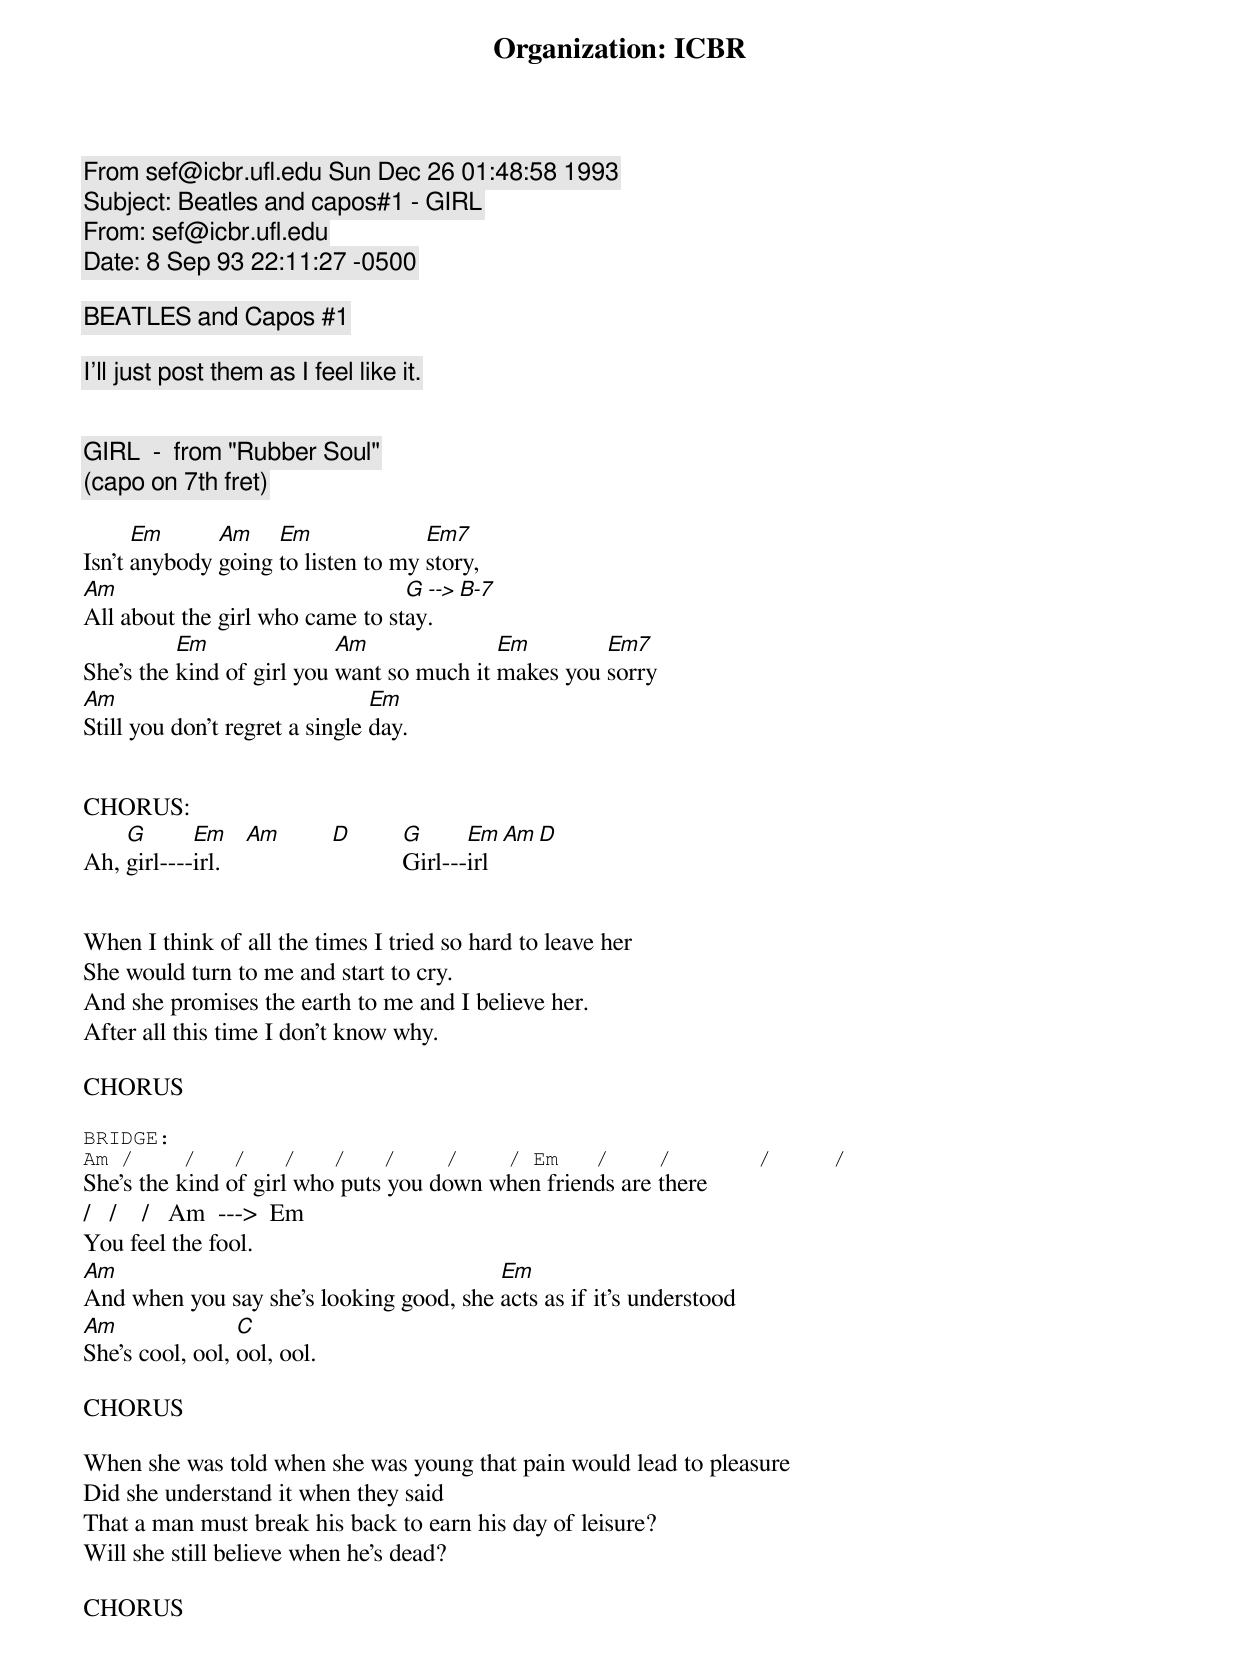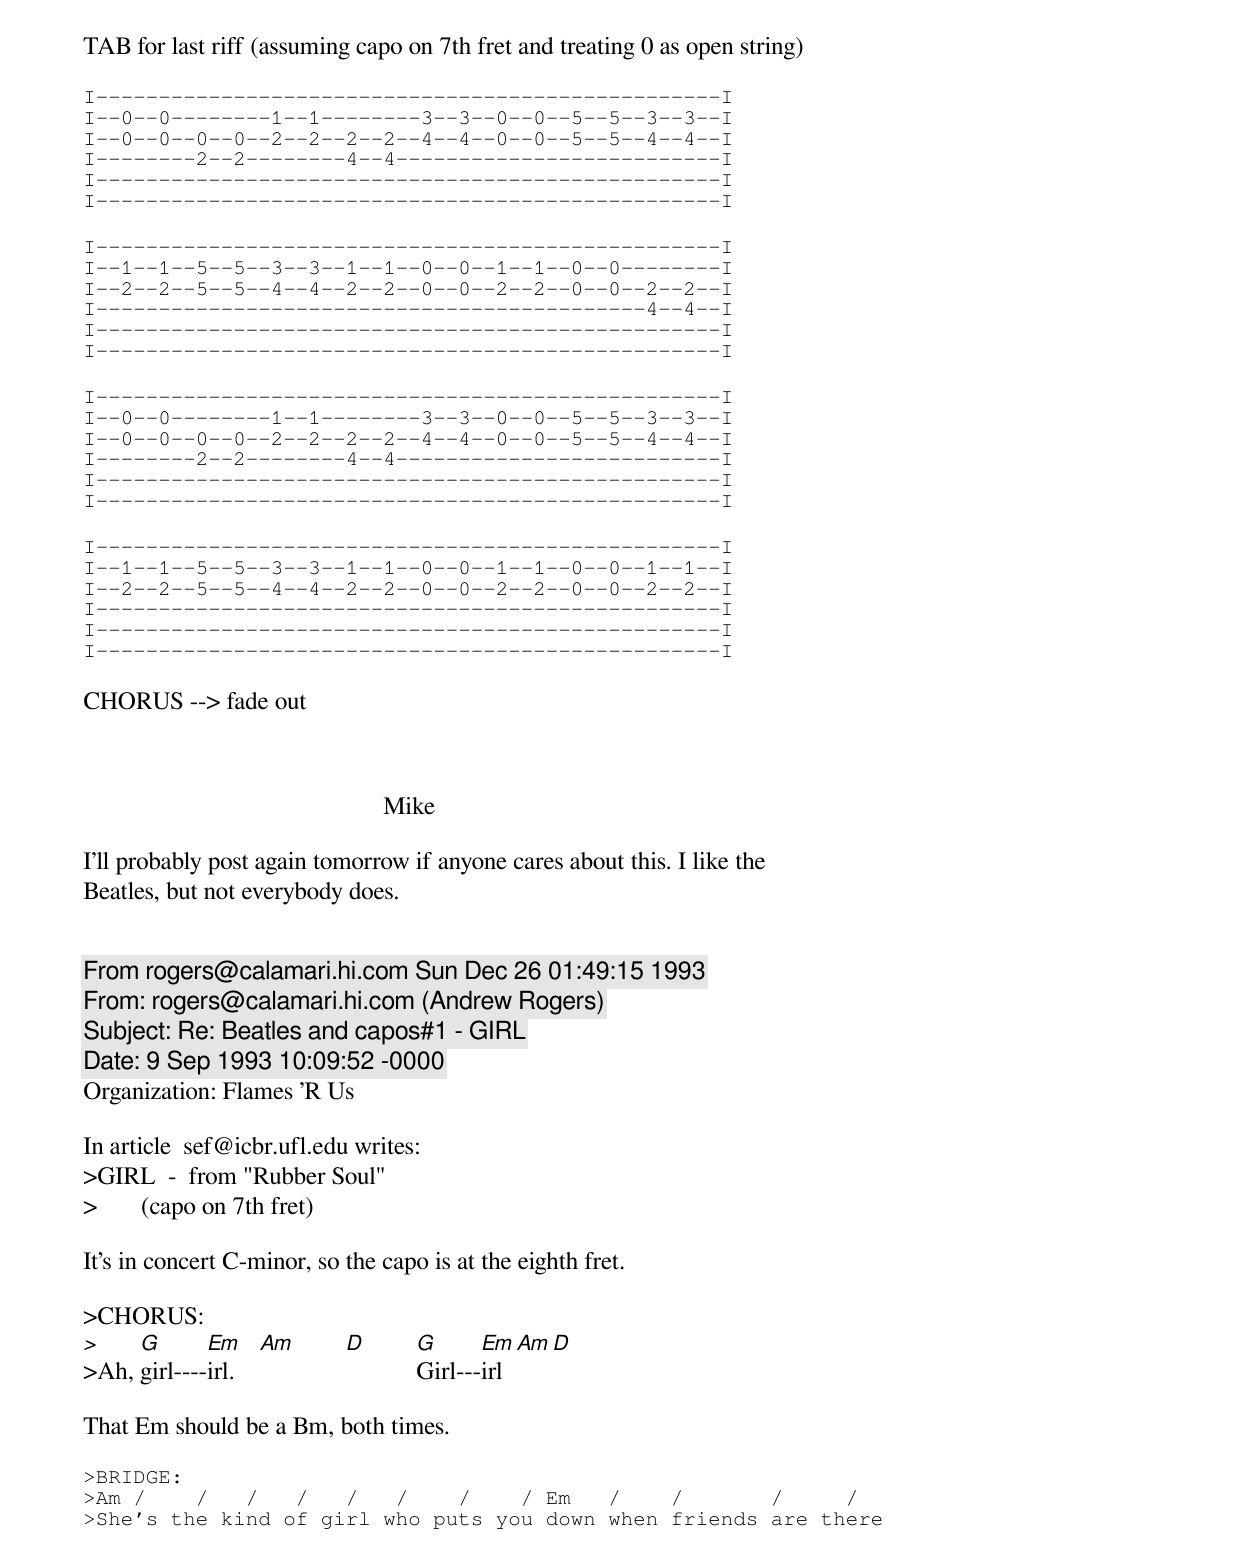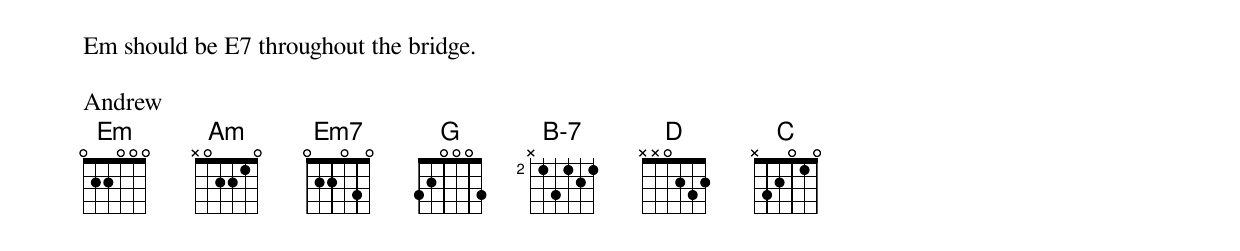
From sef@icbr.ufl.edu Sun Dec 26 01:48:58 1993
Subject: Beatles and capos#1 - GIRL
From: sef@icbr.ufl.edu
Date: 8 Sep 93 22:11:27 -0500
Organization: ICBR

                 	BEATLES and Capos #1

	I'll just post them as I feel like it.


GIRL  -  from "Rubber Soul"
	(capo on 7th fret)

      Em      Am    Em              Em7
Isn't anybody going to listen to my story,
Am                               G -->  B-7
All about the girl who came to stay.
          Em               Am              Em        Em7
She's the kind of girl you want so much it makes you sorry
Am                              Em
Still you don't regret a single day.


CHORUS:
    G       Em      Am      D       G      Em     Am     D
Ah, girl----irl.                    Girl---irl


When I think of all the times I tried so hard to leave her
She would turn to me and start to cry.
And she promises the earth to me and I believe her.
After all this time I don't know why.

CHORUS

BRIDGE:
Am /    /   /   /   /   /    /    / Em   /    /       /     /
She's the kind of girl who puts you down when friends are there
/   /    /   Am  --->  Em
You feel the fool.
Am                                       Em
And when you say she's looking good, she acts as if it's understood
Am               C
She's cool, ool, ool, ool.

CHORUS

When she was told when she was young that pain would lead to pleasure
Did she understand it when they said
That a man must break his back to earn his day of leisure?
Will she still believe when he's dead?

CHORUS

TAB for last riff (assuming capo on 7th fret and treating 0 as open string)

I--------------------------------------------------I
I--0--0--------1--1--------3--3--0--0--5--5--3--3--I
I--0--0--0--0--2--2--2--2--4--4--0--0--5--5--4--4--I
I--------2--2--------4--4--------------------------I
I--------------------------------------------------I
I--------------------------------------------------I

I--------------------------------------------------I
I--1--1--5--5--3--3--1--1--0--0--1--1--0--0--------I
I--2--2--5--5--4--4--2--2--0--0--2--2--0--0--2--2--I
I--------------------------------------------4--4--I
I--------------------------------------------------I
I--------------------------------------------------I

I--------------------------------------------------I
I--0--0--------1--1--------3--3--0--0--5--5--3--3--I
I--0--0--0--0--2--2--2--2--4--4--0--0--5--5--4--4--I
I--------2--2--------4--4--------------------------I
I--------------------------------------------------I
I--------------------------------------------------I

I--------------------------------------------------I
I--1--1--5--5--3--3--1--1--0--0--1--1--0--0--1--1--I
I--2--2--5--5--4--4--2--2--0--0--2--2--0--0--2--2--I
I--------------------------------------------------I
I--------------------------------------------------I
I--------------------------------------------------I

CHORUS --> fade out



						Mike

I'll probably post again tomorrow if anyone cares about this. I like the
Beatles, but not everybody does.


From rogers@calamari.hi.com Sun Dec 26 01:49:15 1993
From: rogers@calamari.hi.com (Andrew Rogers)
Subject: Re: Beatles and capos#1 - GIRL
Date: 9 Sep 1993 10:09:52 -0000
Organization: Flames 'R Us

In article <1993Sep8.221127.1@icbr.ufl.edu> sef@icbr.ufl.edu writes:
>GIRL  -  from "Rubber Soul"
>	(capo on 7th fret)

It's in concert C-minor, so the capo is at the eighth fret.

>CHORUS:
>    G       Em      Am      D       G      Em     Am     D
>Ah, girl----irl.                    Girl---irl

That Em should be a Bm, both times.

>BRIDGE:
>Am /    /   /   /   /   /    /    / Em   /    /       /     /
>She's the kind of girl who puts you down when friends are there

Em should be E7 throughout the bridge.

Andrew
